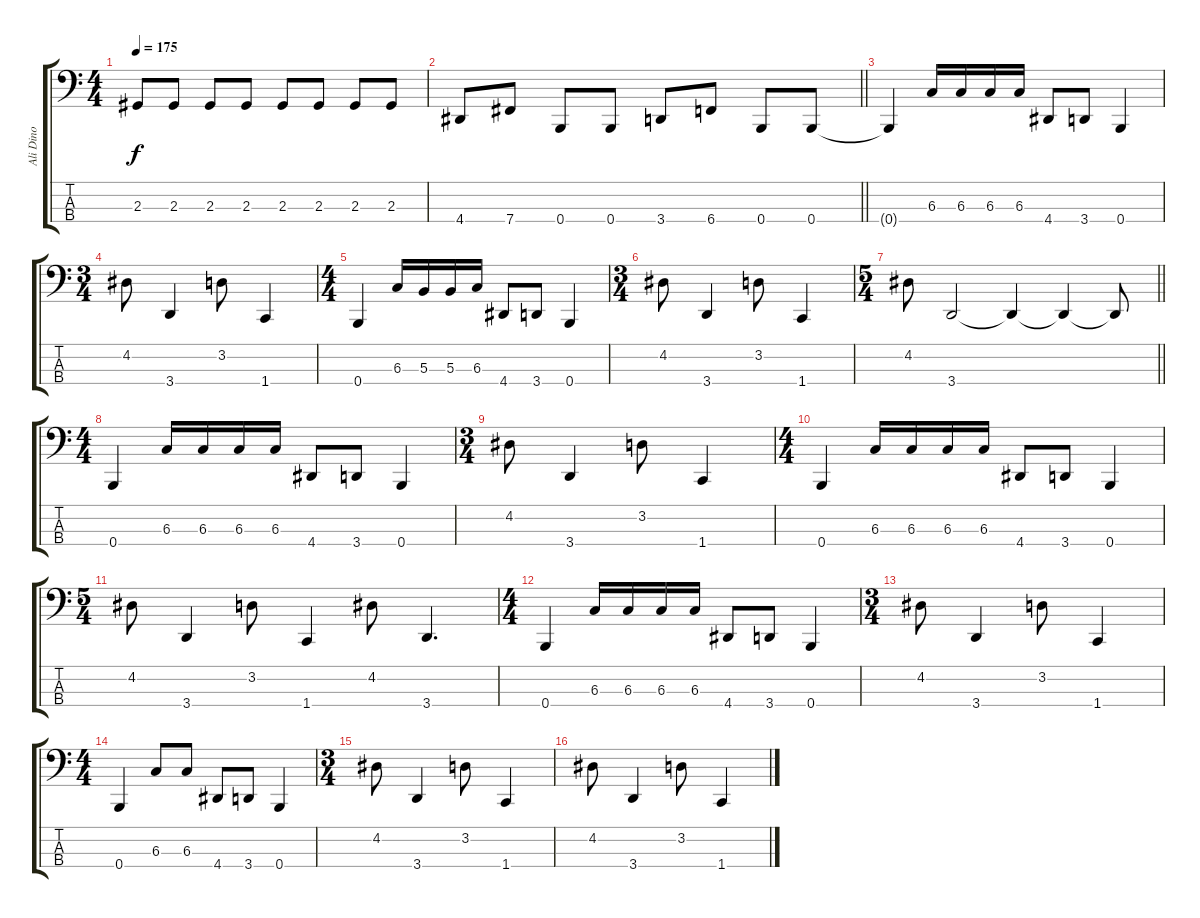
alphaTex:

\track ("Ali Dino" "Ali Dino") {instrument electricbasspick}
\staff {score tabs}
\tuning (E2 B1 Gb1 B0) {hide}
\ts (4 4)
\tempo 175
\clef f4
\ks c
2.3{t}.8{dy f} 2.3.8 2.3.8 2.3.8 2.3.8 2.3.8 2.3.8 2.3.8 |
\barLineRight lightlight
4.4.8 7.4.8 0.4.8 0.4.8 3.4.8 6.4.8 0.4.8 0.4.8 |
0.4{t}.4 6.3.16 6.3.16 6.3.16 6.3.16 4.4.8 3.4.8 0.4.4 |
\ts (3 4)
4.2.8 3.4.4 3.2.8 1.4.4 |
\ts (4 4)
0.4.4 6.3.16 5.3.16 5.3.16 6.3.16 4.4.8 3.4.8 0.4.4 |
\ts (3 4)
4.2.8 3.4.4 3.2.8 1.4.4 |
\ts (5 4)
\barLineRight lightlight
4.2.8 3.4.2 3.4{t}.4 3.4{t}.4 3.4{t}.8 |
\ts (4 4)
0.4.4 6.3.16 6.3.16 6.3.16 6.3.16 4.4.8 3.4.8 0.4.4 |
\ts (3 4)
4.2.8 3.4.4 3.2.8 1.4.4 |
\ts (4 4)
0.4.4 6.3.16 6.3.16 6.3.16 6.3.16 4.4.8 3.4.8 0.4.4 |
\ts (5 4)
4.2.8 3.4.4 3.2.8 1.4.4 4.2.8 3.4.4{d} |
\ts (4 4)
0.4.4 6.3.16 6.3.16 6.3.16 6.3.16 4.4.8 3.4.8 0.4.4 |
\ts (3 4)
4.2.8 3.4.4 3.2.8 1.4.4 |
\ts (4 4)
0.4.4 6.3.8 6.3.8 4.4.8 3.4.8 0.4.4 |
\ts (3 4)
4.2.8 3.4.4 3.2.8 1.4.4 |
4.2.8 3.4.4 3.2.8 1.4.4
